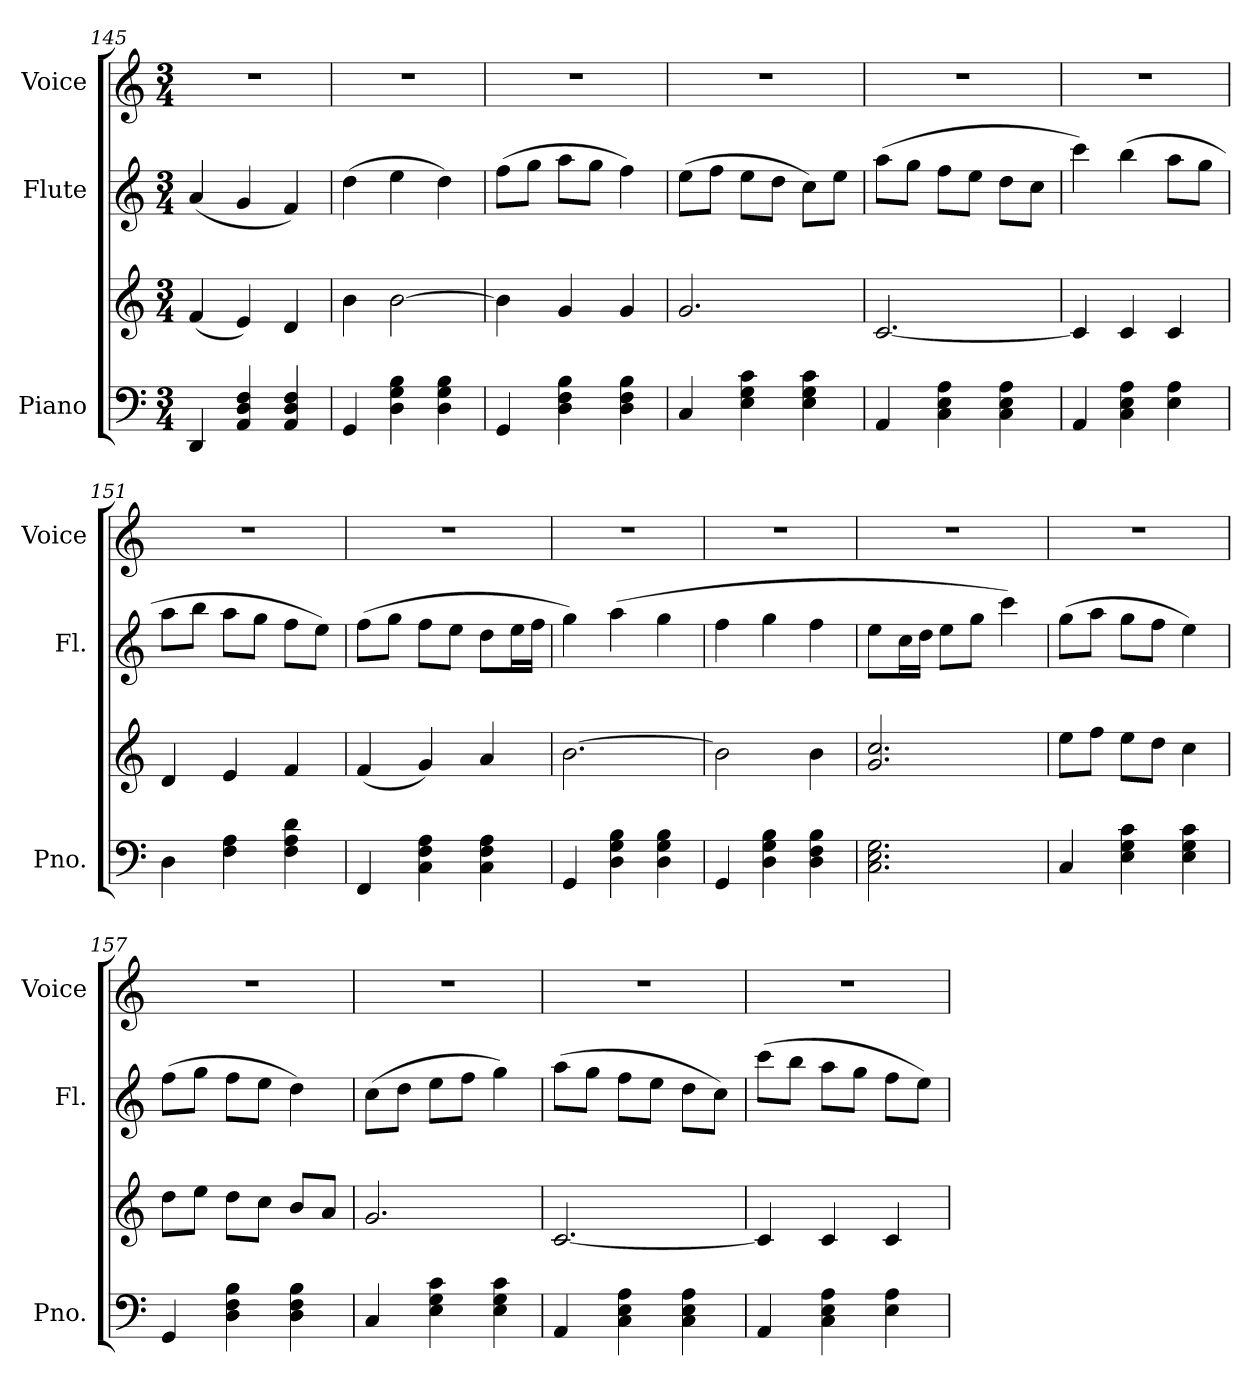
**kern	**kern	**kern	**kern
*part3	*part3	*part2	*part1
*staff4	*staff3	*staff2	*staff1
*I"Piano	*	*I"Flute	*I"Voice
*I'Pno.	*	*I'Fl.	*I'Voice
*clefF4	*clefG2	*clefG2	*clefG2
*k[]	*k[]	*k[]	*k[]
*C:	*C:	*C:	*C:
*M3/4	*M3/4	*M3/4	*M3/4
=145	=145	=145	=145
!	!	!	!LO:N:vis=1
4DDi/	(4fi/	(4ai/	2.r
4AAi/ 4Di 4Fi	4ei/)	4gi/	.
4AAi/ 4Di 4Fi	4di/	4fi/)	.
=146	=146	=146	=146
!	!	!	!LO:N:vis=1
4GGi/	4bi\	(4ddi\	2.r
4Di\ 4Gi 4Bi	[2bi\	4eei\	.
4Di\ 4Gi 4Bi	.	4ddi\)	.
=147	=147	=147	=147
!	!	!	!LO:N:vis=1
4GGi/	4bi\]	(8ffi\L	2.r
.	.	8ggi\J	.
4Di\ 4Fi 4Bi	4gi/	8aai\L	.
.	.	8ggi\J	.
4Di\ 4Fi 4Bi	4gi/	4ffi\)	.
=148	=148	=148	=148
!	!	!	!LO:N:vis=1
4Ci/	2.gi/	(8eei\L	2.r
.	.	8ffi\J	.
4Ei\ 4Gi 4ci	.	8eei\L	.
.	.	8ddi\J	.
4Ei\ 4Gi 4ci	.	8cci\L)	.
.	.	8eei\J	.
=149	=149	=149	=149
!	!	!	!LO:N:vis=1
4AAi/	[2.ci/	(8aai\L	2.r
.	.	8ggi\J	.
4Ci\ 4Ei 4Ai	.	8ffi\L	.
.	.	8eei\J	.
4Ci\ 4Ei 4Ai	.	8ddi\L	.
.	.	8cci\J	.
=150	=150	=150	=150
!	!	!	!LO:N:vis=1
4AAi/	4ci/]	4ccci\)	2.r
4Ci\ 4Ei 4Ai	4ci/	(4bbi\	.
4Ei\ 4Ai	4ci/	8aai\L	.
.	.	8ggi\J	.
=151	=151	=151	=151
!	!	!	!LO:N:vis=1
4Di\	4di/	8aai\L	2.r
.	.	8bbi\J	.
4Fi\ 4Ai	4ei/	8aai\L	.
.	.	8ggi\J	.
4Fi\ 4Ai 4di	4fi/	8ffi\L	.
.	.	8eei\J)	.
=152	=152	=152	=152
!	!	!	!LO:N:vis=1
4FFi/	(4fi/	(8ffi\L	2.r
.	.	8ggi\J	.
4Ci\ 4Fi 4Ai	4gi/)	8ffi\L	.
.	.	8eei\J	.
4Ci\ 4Fi 4Ai	4ai/	8ddi\L	.
.	.	16eei\L	.
.	.	16ffi\JJ	.
!!LO:LB:g=z
=153	=153	=153	=153
!	!	!	!LO:N:vis=1
4GGi/	[2.bi\	4ggi\)	2.r
4Di\ 4Gi 4Bi	.	(4aai\	.
4Di\ 4Gi 4Bi	.	4ggi\	.
=154	=154	=154	=154
!	!	!	!LO:N:vis=1
4GGi/	2bi\]	4ffi\	2.r
4Di\ 4Gi 4Bi	.	4ggi\	.
4Di\ 4Fi 4Bi	4bi\	4ffi\	.
=155	=155	=155	=155
!	!	!	!LO:N:vis=1
2.Ci\ 2.Ei 2.Gi	2.gi/ 2.cci	8eei\L	2.r
.	.	16cci\L	.
.	.	16ddi\JJ	.
.	.	8eei\L	.
.	.	8ggi\J	.
.	.	4ccci\)	.
=156	=156	=156	=156
!	!	!	!LO:N:vis=1
4Ci/	8eei\L	(8ggi\L	2.r
.	8ffi\J	8aai\J	.
4Ei\ 4Gi 4ci	8eei\L	8ggi\L	.
.	8ddi\J	8ffi\J	.
4Ei\ 4Gi 4ci	4cci\	4eei\)	.
=157	=157	=157	=157
!	!	!	!LO:N:vis=1
4GGi/	8ddi\L	(8ffi\L	2.r
.	8eei\J	8ggi\J	.
4Di\ 4Fi 4Bi	8ddi\L	8ffi\L	.
.	8cci\J	8eei\J	.
4Di\ 4Fi 4Bi	8bi/L	4ddi\)	.
.	8ai/J	.	.
=158	=158	=158	=158
!	!	!	!LO:N:vis=1
4Ci/	2.gi/	(8cci\L	2.r
.	.	8ddi\J	.
4Ei\ 4Gi 4ci	.	8eei\L	.
.	.	8ffi\J	.
4Ei\ 4Gi 4ci	.	4ggi\)	.
=159	=159	=159	=159
!	!	!	!LO:N:vis=1
4AAi/	[2.ci/	(8aai\L	2.r
.	.	8ggi\J	.
4Ci\ 4Ei 4Ai	.	8ffi\L	.
.	.	8eei\J	.
4Ci\ 4Ei 4Ai	.	8ddi\L	.
.	.	8cci\J)	.
=160	=160	=160	=160
!	!	!	!LO:N:vis=1
4AAi/	4ci/]	(8ccci\L	2.r
.	.	8bbi\J	.
4Ci\ 4Ei 4Ai	4ci/	8aai\L	.
.	.	8ggi\J	.
4Ei\ 4Ai	4ci/	8ffi\L	.
.	.	8eei\J)	.
=	=	=	=
*-	*-	*-	*-
